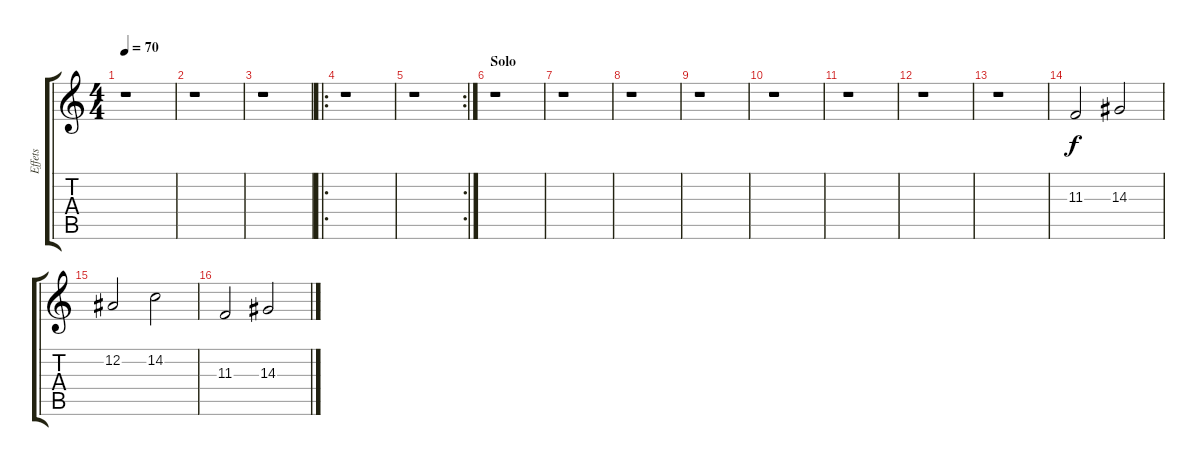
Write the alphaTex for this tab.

\track ("Effets" "Effets") {instrument tubularbells}
\staff {score tabs}
\tuning (Eb4 Bb3 Gb3 Db3 Ab2 Db2) {hide}
\ts (4 4)
\tempo 70
\clef g2
\ks c
r.1{dy f} |
r.1 |
r.1 |
\ro
r.1 |
\rc 2
r.1 |
\section ("" "Solo")
r.1 |
r.1 |
r.1 |
r.1 |
r.1 |
r.1 |
r.1 |
r.1 |
11.3.2 14.3.2 |
12.2.2 14.2.2 |
11.3.2 14.3.2
